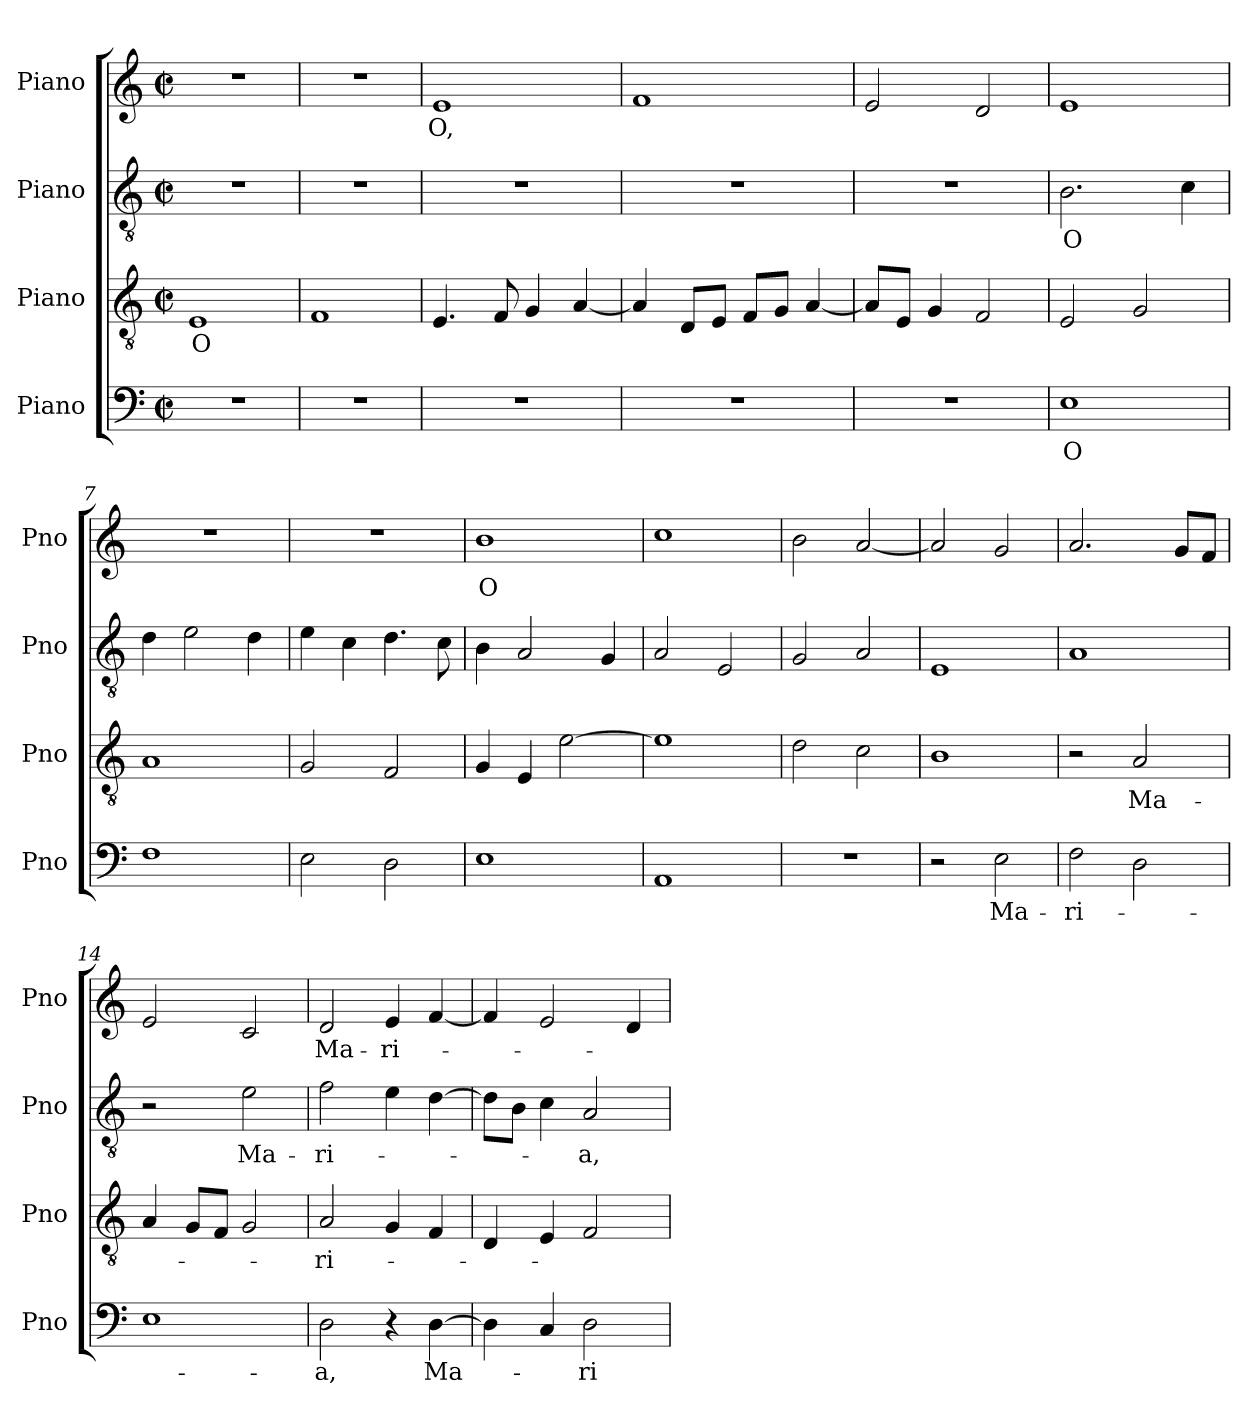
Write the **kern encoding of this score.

**kern	**text	**kern	**text	**kern	**text	**kern	**text
*part4	*part4	*part3	*part3	*part2	*part2	*part1	*part1
*staff4	*staff4	*staff3	*staff3	*staff2	*staff2	*staff1	*staff1
*I"Piano	*	*I"Piano	*	*I"Piano	*	*I"Piano	*
*I'Pno	*	*I'Pno	*	*I'Pno	*	*I'Pno	*
*clefF4	*	*clefGv2	*	*clefGv2	*	*clefG2	*
*k[]	*	*k[]	*	*k[]	*	*k[]	*
*M2/2	*	*M2/2	*	*M2/2	*	*M2/2	*
*met(c|)	*	*met(c|)	*	*met(c|)	*	*met(c|)	*
=1	=1	=1	=1	=1	=1	=1	=1
1r	.	1E	O	1r	.	1r	.
=2	=2	=2	=2	=2	=2	=2	=2
1r	.	1F	.	1r	.	1r	.
=3	=3	=3	=3	=3	=3	=3	=3
1r	.	4.E/	.	1r	.	1e	O,
.	.	8F/	.	.	.	.	.
.	.	4G/	.	.	.	.	.
.	.	[4A/	.	.	.	.	.
=4	=4	=4	=4	=4	=4	=4	=4
1r	.	4A/]	.	1r	.	1f	.
.	.	8D/L	.	.	.	.	.
.	.	8E/J	.	.	.	.	.
.	.	8F/L	.	.	.	.	.
.	.	8G/J	.	.	.	.	.
.	.	[4A/	.	.	.	.	.
=5	=5	=5	=5	=5	=5	=5	=5
1r	.	8A/L]	.	1r	.	2e/	.
.	.	8E/J	.	.	.	.	.
.	.	4G/	.	.	.	.	.
.	.	2F/	.	.	.	2d/	.
!!LO:LB:g=z
=6	=6	=6	=6	=6	=6	=6	=6
1E	O	2E/	.	2.B\	O	1e	.
.	.	2G/	.	.	.	.	.
.	.	.	.	4c\	.	.	.
=7	=7	=7	=7	=7	=7	=7	=7
1F	.	1A	.	4d\	.	1r	.
.	.	.	.	2e\	.	.	.
.	.	.	.	4d\	.	.	.
=8	=8	=8	=8	=8	=8	=8	=8
2E\	.	2G/	.	4e\	.	1r	.
.	.	.	.	4c\	.	.	.
2D\	.	2F/	.	4.d\	.	.	.
.	.	.	.	8c\	.	.	.
=9	=9	=9	=9	=9	=9	=9	=9
1E	.	4G/	.	4B\	.	1b	O
.	.	4E/	.	2A/	.	.	.
.	.	[2e\	.	.	.	.	.
.	.	.	.	4G/	.	.	.
=10	=10	=10	=10	=10	=10	=10	=10
1AA	.	1e]	.	2A/	.	1cc	.
.	.	.	.	2E/	.	.	.
=11	=11	=11	=11	=11	=11	=11	=11
1r	.	2d\	.	2G/	.	2b\	.
.	.	2c\	.	2A/	.	[2a/	.
!!LO:LB:g=z
=12	=12	=12	=12	=12	=12	=12	=12
2r	.	1B	.	1E	.	2a/]	.
2E\	Ma-	.	.	.	.	2g/	.
=13	=13	=13	=13	=13	=13	=13	=13
2F\	-ri-	2r	.	1A	.	2.a/	.
2D\	.	2A/	Ma-	.	.	.	.
.	.	.	.	.	.	8g/L	.
.	.	.	.	.	.	8f/J	.
=14	=14	=14	=14	=14	=14	=14	=14
1E	.	4A/	.	2r	.	2e/	.
.	.	8G/L	.	.	.	.	.
.	.	8F/J	.	.	.	.	.
.	.	2G/	.	2e\	-Ma-	2c/	.
=15	=15	=15	=15	=15	=15	=15	=15
2D\	-a,	2A/	-ri-	2f\	-ri-	2d/	Ma-
4r	.	4G/	.	4e\	.	4e/	-ri-
[4D\	Ma-	4F/	.	[4d\	.	[4f/	.
=16	=16	=16	=16	=16	=16	=16	=16
4D\]	.	4D/	.	8d\L]	.	4f/]	.
.	.	.	.	8B\J	.	.	.
4C/	.	4E/	.	4c\	.	2e/	.
2D\	-ri-	2F/	.	2A/	-a,	.	.
.	.	.	.	.	.	4d/	.
=	=	=	=	=	=	=	=
*-	*-	*-	*-	*-	*-	*-	*-
